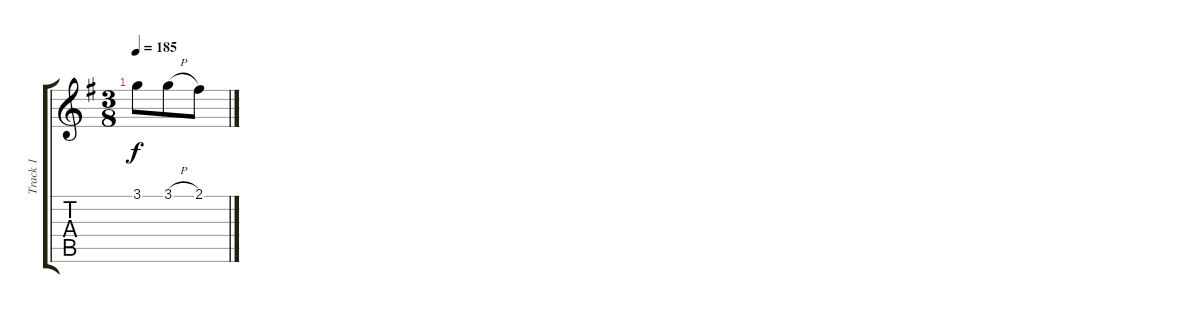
\track ("Track 1" "Track 1") {instrument overdrivenguitar}
\staff {score tabs}
\tuning (E4 B3 G3 D3 A2 E2) {hide}
\ts (3 8)
\tempo 185
\clef g2
\ks eminor
3.1{t}.8{dy f} 3.1{h}.8 2.1.8
